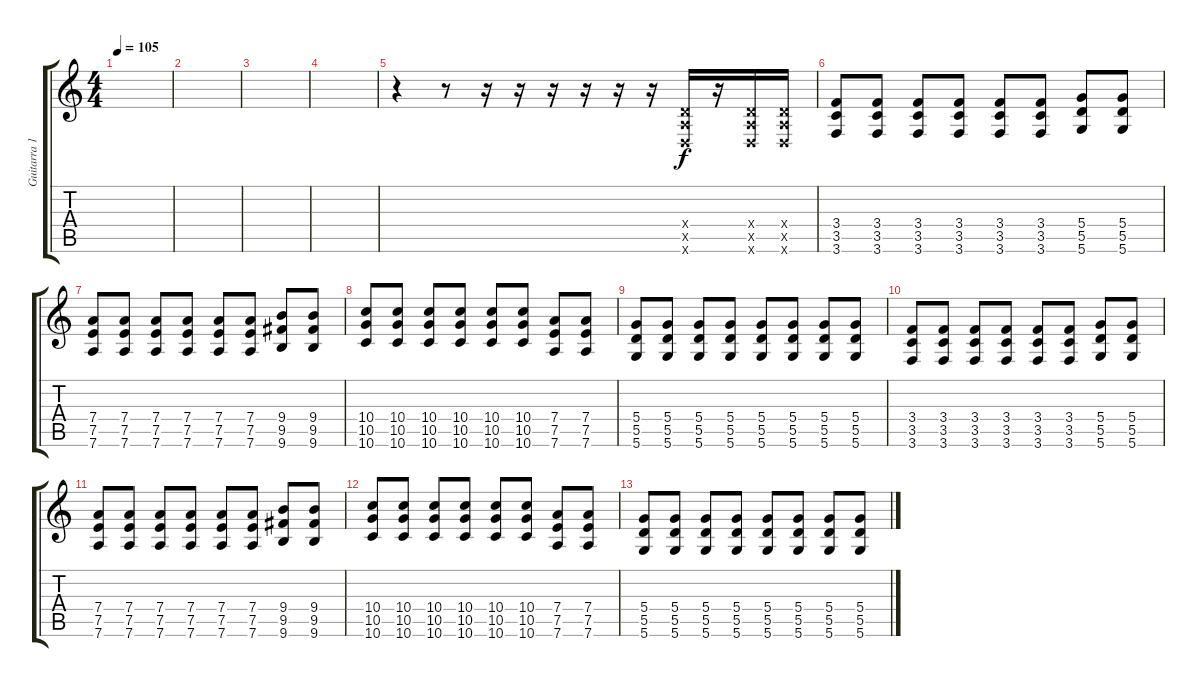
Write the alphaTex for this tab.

\track ("Guitarra 1" "Guitarra 1") {instrument distortionguitar}
\staff {score tabs}
\tuning (E4 B3 G3 D3 A2 D2) {hide}
\ts (4 4)
\tempo 105
\clef g2
\ks c
|
|
|
|
r.4 r.8 r.16 r.16 r.16 r.16 r.16 r.16 (0.4{x} 0.5{x} 0.6{x}).16{volume 10} r.16 (0.4{x} 0.5{x} 0.6{x}).16 (0.4{x} 0.5{x} 0.6{x}).16 |
(3.4 3.5 3.6).8 (3.4 3.5 3.6).8 (3.4 3.5 3.6).8 (3.4 3.5 3.6).8 (3.4 3.5 3.6).8 (3.4 3.5 3.6).8 (5.4 5.5 5.6).8 (5.4 5.5 5.6).8 |
(7.4 7.5 7.6).8 (7.4 7.5 7.6).8 (7.4 7.5 7.6).8 (7.4 7.5 7.6).8 (7.4 7.5 7.6).8 (7.4 7.5 7.6).8 (9.4 9.5 9.6).8 (9.4 9.5 9.6).8 |
(10.4 10.5 10.6).8 (10.4 10.5 10.6).8 (10.4 10.5 10.6).8 (10.4 10.5 10.6).8 (10.4 10.5 10.6).8 (10.4 10.5 10.6).8 (7.4 7.5 7.6).8 (7.4 7.5 7.6).8 |
(5.4 5.5 5.6).8 (5.4 5.5 5.6).8 (5.4 5.5 5.6).8 (5.4 5.5 5.6).8 (5.4 5.5 5.6).8 (5.4 5.5 5.6).8 (5.4 5.5 5.6).8 (5.4 5.5 5.6).8 |
(3.4 3.5 3.6).8 (3.4 3.5 3.6).8 (3.4 3.5 3.6).8 (3.4 3.5 3.6).8 (3.4 3.5 3.6).8 (3.4 3.5 3.6).8 (5.4 5.5 5.6).8 (5.4 5.5 5.6).8 |
(7.4 7.5 7.6).8 (7.4 7.5 7.6).8 (7.4 7.5 7.6).8 (7.4 7.5 7.6).8 (7.4 7.5 7.6).8 (7.4 7.5 7.6).8 (9.4 9.5 9.6).8 (9.4 9.5 9.6).8 |
(10.4 10.5 10.6).8 (10.4 10.5 10.6).8 (10.4 10.5 10.6).8 (10.4 10.5 10.6).8 (10.4 10.5 10.6).8 (10.4 10.5 10.6).8 (7.4 7.5 7.6).8 (7.4 7.5 7.6).8 |
(5.4 5.5 5.6).8 (5.4 5.5 5.6).8 (5.4 5.5 5.6).8 (5.4 5.5 5.6).8 (5.4 5.5 5.6).8 (5.4 5.5 5.6).8 (5.4 5.5 5.6).8 (5.4 5.5 5.6).8
